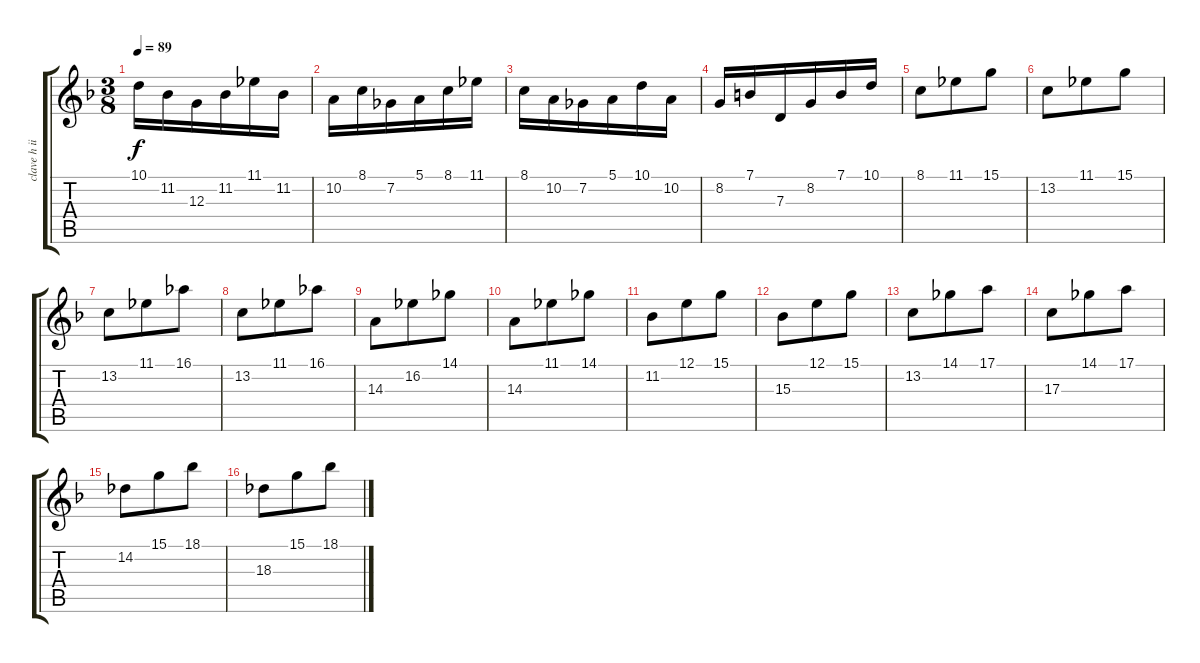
\track ("clave h ii" "clave h ii") {instrument harpsichord}
\staff {score tabs}
\tuning (E4 B3 G3 D3 A2 E2) {hide}
\ts (3 8)
\tempo 89
\clef g2
\ks dminor
10.1.16{dy f} 11.2.16 12.3.16 11.2.16 11.1.16 11.2.16 |
10.2.16 8.1.16 7.2.16 5.1.16 8.1.16 11.1.16 |
8.1.16 10.2.16 7.2.16 5.1.16 10.1.16 10.2.16 |
8.2.16 7.1.16 7.3.16 8.2.16 7.1.16 10.1.16 |
8.1.8 11.1.8 15.1.8 |
13.2.8 11.1.8 15.1.8 |
13.2.8 11.1.8 16.1.8 |
13.2.8 11.1.8 16.1.8 |
14.3.8 16.2.8 14.1.8 |
14.3.8 11.1.8 14.1.8 |
11.2.8 12.1.8 15.1.8 |
15.3.8 12.1.8 15.1.8 |
13.2.8 14.1.8 17.1.8 |
17.3.8 14.1.8 17.1.8 |
14.2.8 15.1.8 18.1.8 |
18.3.8 15.1.8 18.1.8
